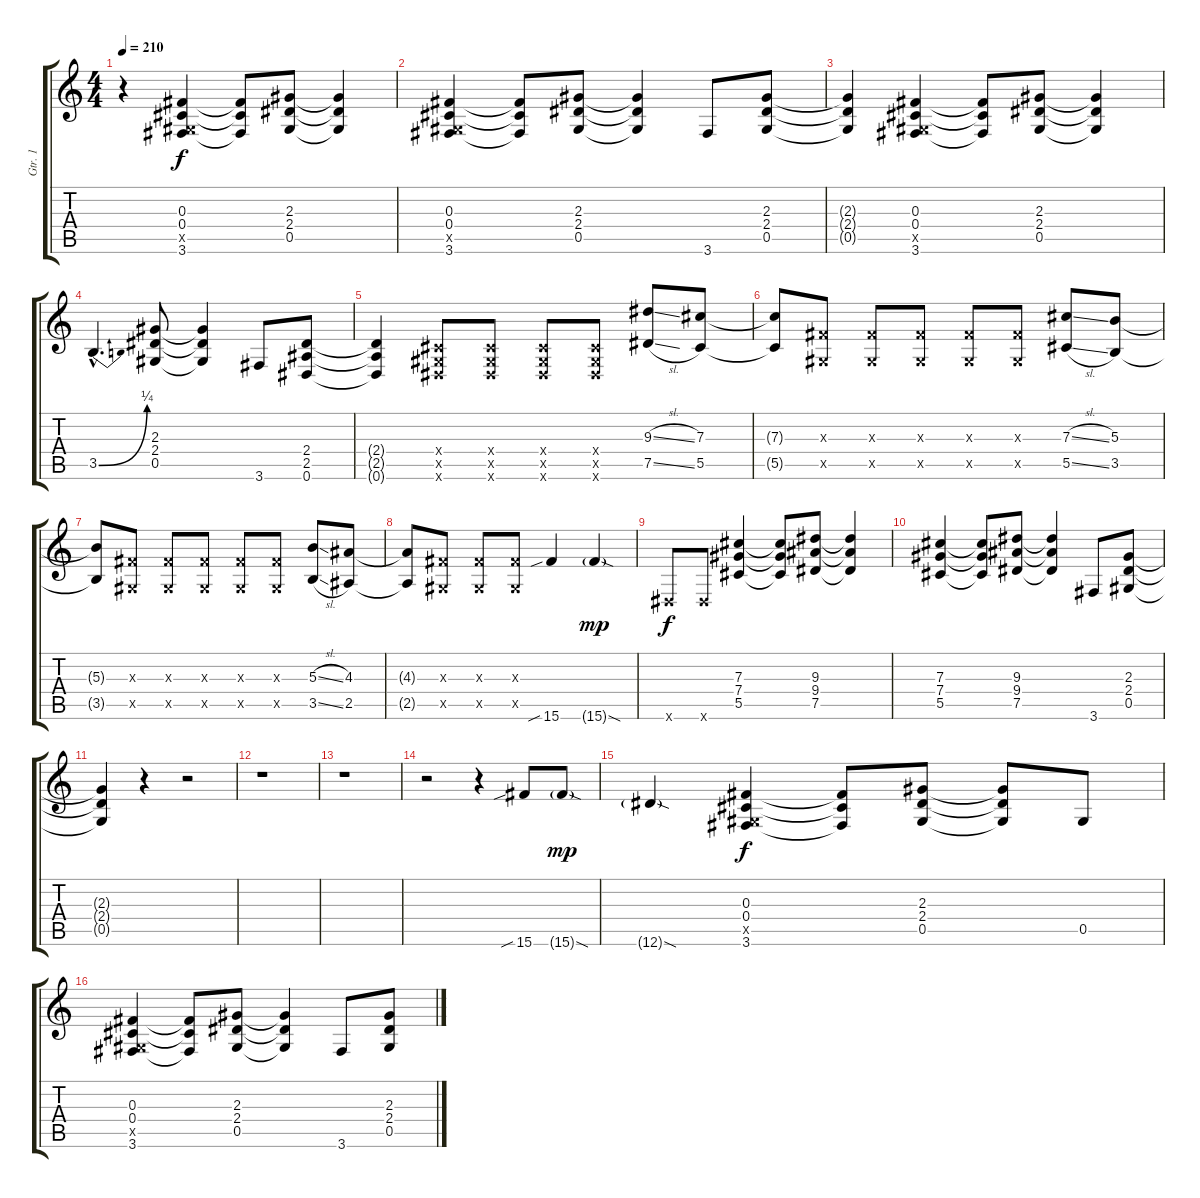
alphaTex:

\track ("Gtr. 1" "Gtr. 1") {instrument distortionguitar}
\staff {score tabs}
\tuning (Eb4 Bb3 Gb3 Db3 Ab2 Eb2) {hide}
\ts (4 4)
\tempo 210
\clef g2
\ks c
r.4{dy f} (0.3 0.4 0.5{x} 3.6).4 (0.3{t} 0.4{t} 3.6{t}).8 (2.3 2.4 0.5).8 (2.3{t} 2.4{t} 0.5{t}).4 |
(0.3 0.4 0.5{x} 3.6).4 (0.3{t} 0.4{t} 3.6{t}).8 (2.3 2.4 0.5).8 (2.3{t} 2.4{t} 0.5{t}).4 3.6.8 (2.3 2.4 0.5).8 |
(2.3{t} 2.4{t} 0.5{t}).4 (0.3 0.4 0.5{x} 3.6).4 (0.3{t} 0.4{t} 3.6{t}).8 (2.3 2.4 0.5).8 (2.3{t} 2.4{t} 0.5{t}).4 |
3.5{be (bend 0 0 60 1) hac}.4{d} (2.3 2.4 0.5).8 (2.3{t} 2.4{t} 0.5{t}).4 3.6.8 (2.4 2.5 0.6).8 |
(2.4{t} 2.5{t} 0.6{t}).4 (0.4{x} 0.5{x} 0.6{x}).8 (0.4{x} 0.5{x} 0.6{x}).8 (0.4{x} 0.5{x} 0.6{x}).8 (0.4{x} 0.5{x} 0.6{x}).8 (9.3{sl} 7.5{sl}).8 (7.3 5.5).8 |
(7.3{t} 5.5{t}).8 (0.3{x} 0.5{x}).8 (0.3{x} 0.5{x}).8 (0.3{x} 0.5{x}).8 (0.3{x} 0.5{x}).8 (0.3{x} 0.5{x}).8 (7.3{sl} 5.5{sl}).8 (5.3 3.5).8 |
(5.3{t} 3.5{t}).8 (0.3{x} 0.5{x}).8 (0.3{x} 0.5{x}).8 (0.3{x} 0.5{x}).8 (0.3{x} 0.5{x}).8 (0.3{x} 0.5{x}).8 (5.3{sl} 3.5{sl}).8 (4.3 2.5).8 |
(4.3{t} 2.5{t}).8 (0.3{x} 0.5{x}).8 (0.3{x} 0.5{x}).8 (0.3{x} 0.5{x}).8 15.6{sib}.4 15.6{sod g}.4{dy mp} |
0.6{x}.8{dy f} 0.6{x}.8 (7.3 7.4 5.5).4 (7.3{t} 7.4{t} 5.5{t}).8 (9.3 9.4 7.5).8 (9.3{t} 9.4{t} 7.5{t}).4 |
(7.3 7.4 5.5).4 (7.3{t} 7.4{t} 5.5{t}).8 (9.3 9.4 7.5).8 (9.3{t} 9.4{t} 7.5{t}).4 3.6.8 (2.3 2.4 0.5).8 |
(2.3{t} 2.4{t} 0.5{t}).4 r.4 r.2 |
r.1 |
r.1 |
r.2 r.4 15.6{sib}.8 15.6{sod g}.8{dy mp} |
12.6{sod g}.4 (0.3 0.4 0.5{x} 3.6).4{dy f} (0.3{t} 0.4{t} 3.6{t}).8 (2.3 2.4 0.5).8 (2.3{t} 2.4{t} 0.5{t}).8 0.5.8 |
(0.3 0.4 0.5{x} 3.6).4 (0.3{t} 0.4{t} 3.6{t}).8 (2.3 2.4 0.5).8 (2.3{t} 2.4{t} 0.5{t}).4 3.6.8 (2.3 2.4 0.5).8
